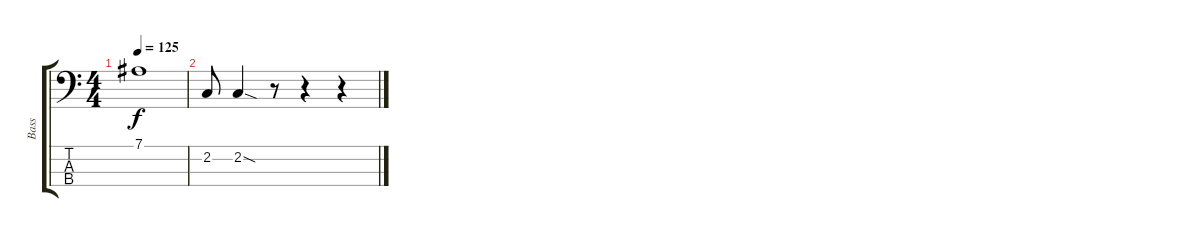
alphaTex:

\track ("Bass" "Bass") {instrument electricbassfinger}
\staff {score tabs}
\tuning (Eb2 Bb1 F1 C1) {hide}
\ts (4 4)
\tempo 125
\clef f4
\ks c
7.1{t}.1{dy f} |
2.2.8 2.2{sod}.4 r.8 r.4 r.4
